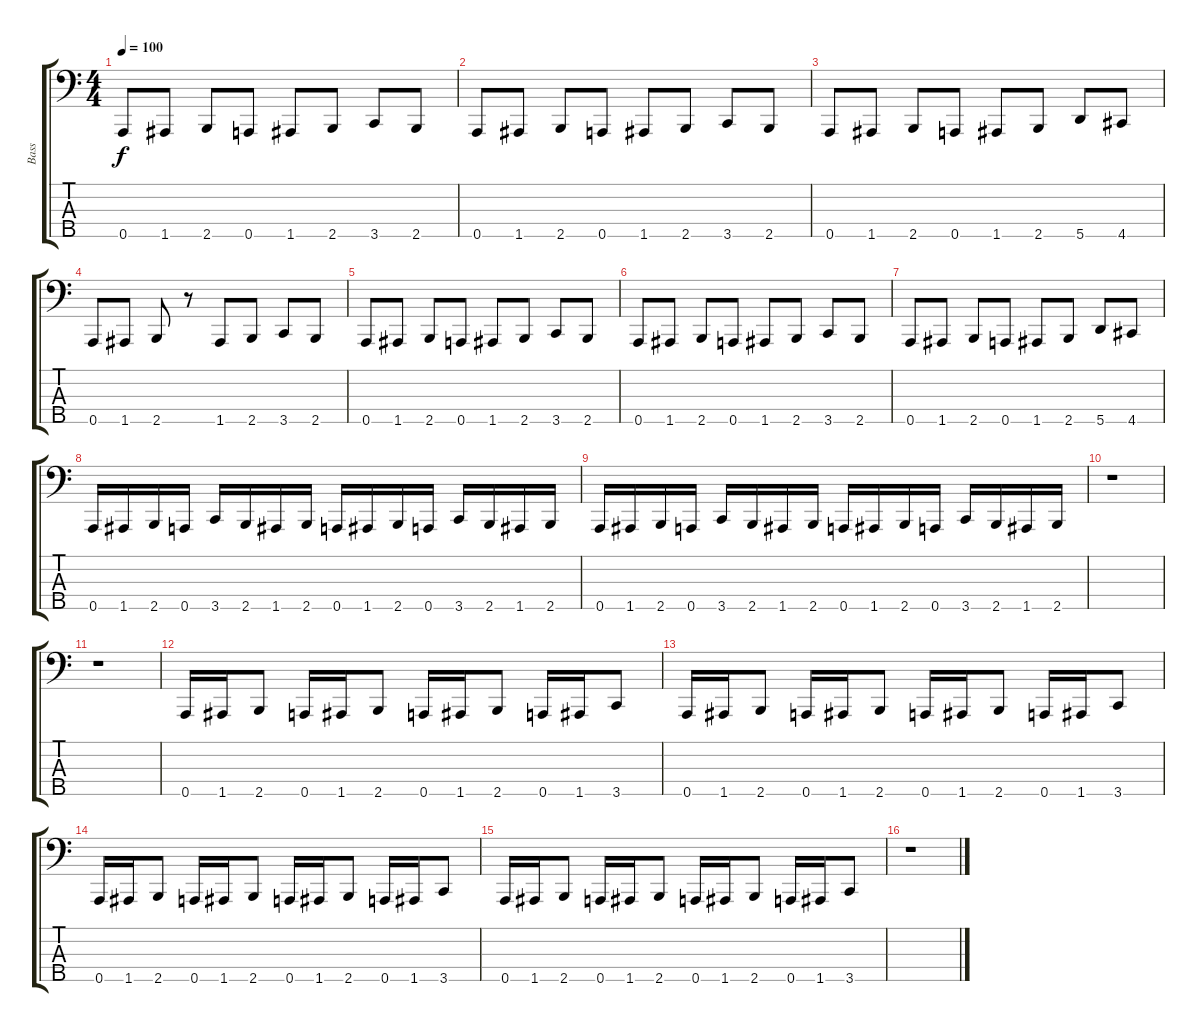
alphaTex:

\track ("Bass" "Bass") {instrument electricbasspick}
\staff {score tabs}
\tuning (F2 C2 G1 D1 A0) {hide}
\ts (4 4)
\tempo 100
\clef f4
\ks c
0.5.8{dy f} 1.5.8 2.5.8 0.5.8 1.5.8 2.5.8 3.5.8 2.5.8 |
0.5.8 1.5.8 2.5.8 0.5.8 1.5.8 2.5.8 3.5.8 2.5.8 |
0.5.8 1.5.8 2.5.8 0.5.8 1.5.8 2.5.8 5.5.8 4.5.8 |
0.5.8 1.5.8 2.5.8 r.8 1.5.8 2.5.8 3.5.8 2.5.8 |
0.5.8 1.5.8 2.5.8 0.5.8 1.5.8 2.5.8 3.5.8 2.5.8 |
0.5.8 1.5.8 2.5.8 0.5.8 1.5.8 2.5.8 3.5.8 2.5.8 |
0.5.8 1.5.8 2.5.8 0.5.8 1.5.8 2.5.8 5.5.8 4.5.8 |
0.5.16 1.5.16 2.5.16 0.5.16 3.5.16 2.5.16 1.5.16 2.5.16 0.5.16 1.5.16 2.5.16 0.5.16 3.5.16 2.5.16 1.5.16 2.5.16 |
0.5.16 1.5.16 2.5.16 0.5.16 3.5.16 2.5.16 1.5.16 2.5.16 0.5.16 1.5.16 2.5.16 0.5.16 3.5.16 2.5.16 1.5.16 2.5.16 |
r.1 |
r.1 |
0.5.16 1.5.16 2.5.8 0.5.16 1.5.16 2.5.8 0.5.16 1.5.16 2.5.8 0.5.16 1.5.16 3.5.8 |
0.5.16 1.5.16 2.5.8 0.5.16 1.5.16 2.5.8 0.5.16 1.5.16 2.5.8 0.5.16 1.5.16 3.5.8 |
0.5.16 1.5.16 2.5.8 0.5.16 1.5.16 2.5.8 0.5.16 1.5.16 2.5.8 0.5.16 1.5.16 3.5.8 |
0.5.16 1.5.16 2.5.8 0.5.16 1.5.16 2.5.8 0.5.16 1.5.16 2.5.8 0.5.16 1.5.16 3.5.8 |
r.1
